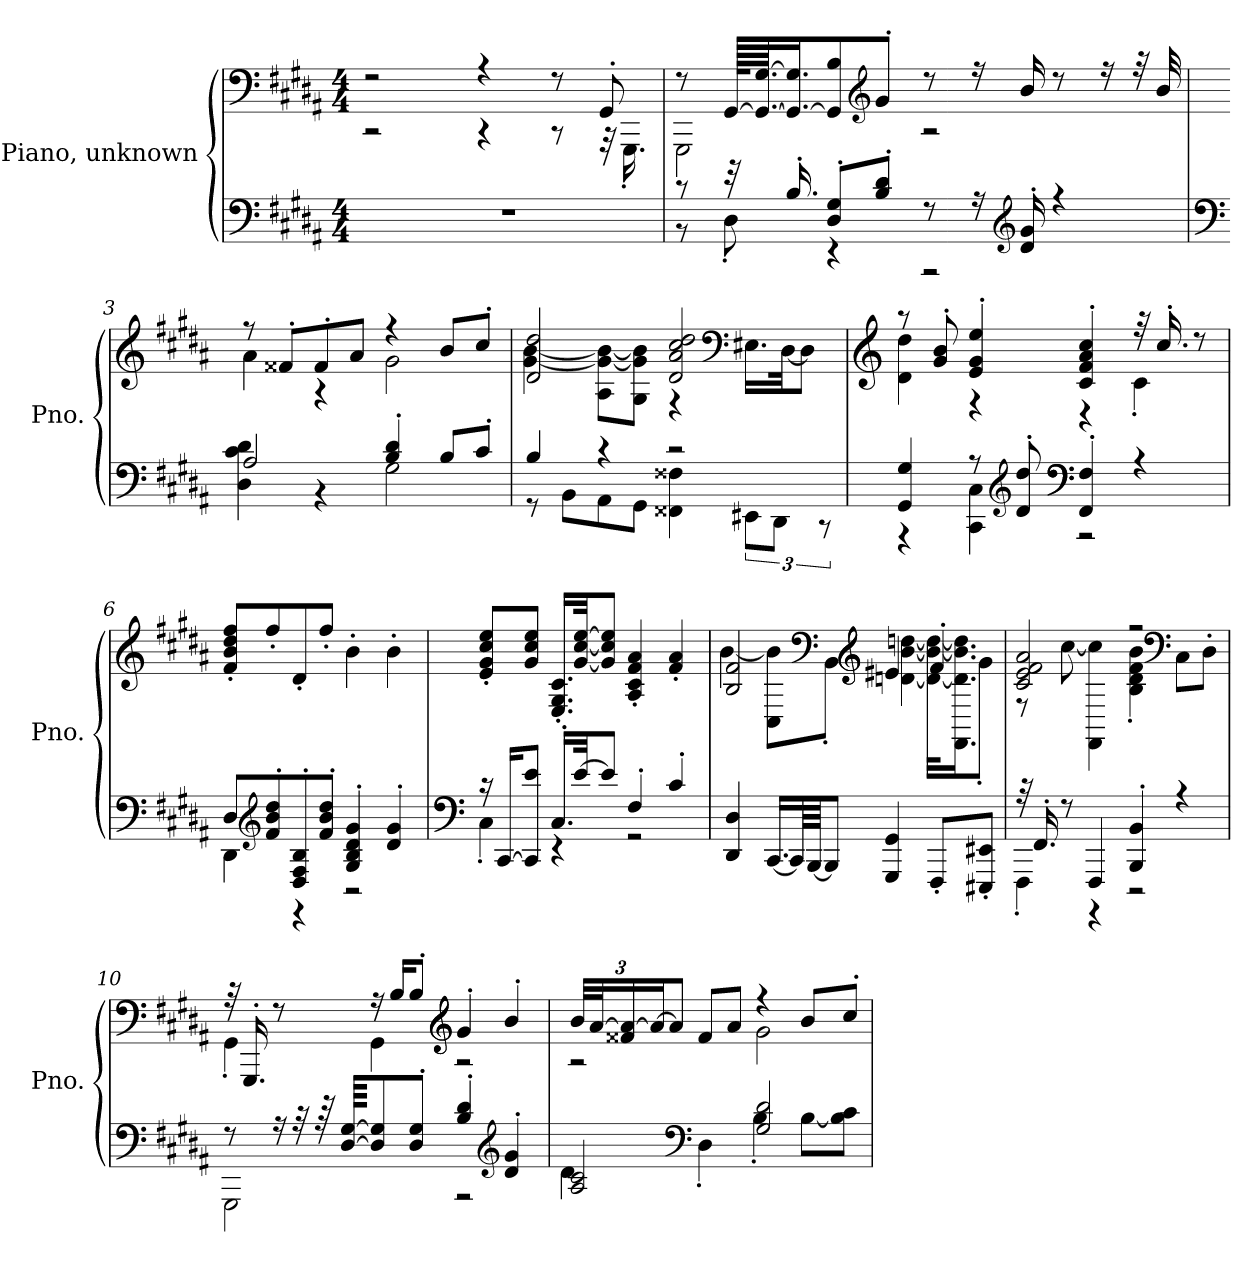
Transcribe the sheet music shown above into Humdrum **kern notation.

**kern	**kern
*part1	*part1
*staff2	*staff1
*I"Piano, unknown	*
*I'Pno.	*
*clefF4	*clefF4
*k[f#c#g#d#a#]	*k[f#c#g#d#a#]
*M4/4	*M4/4
*MM122	*MM122
=1	=1
*	*^
1r	2r	2r
.	4r	4r
.	8r	8r
.	8GG#'/	32r
.	.	16.GGG#'\
=2	=2	=2
*^	*	*
8r	8r	8r	2GGG#\
32r	8D#'\	[128GG#/KLLLL	.
.	.	64.GG#/_ [64.G#/JJ	.
16.B'/	.	16.GG#/_ 16.G#/]J	.
8D#/' 8G#/'L	4r	8GG#/] 8B/	.
*	*	*clefG2	*
8B/' 8d#/'J	.	8g#'/J	.
8r	2r	8r	2r
16r	.	16r	.
*clefG2	*	*	*
16d#/' 16g#/'	.	16b/	.
4r	.	8r	.
.	.	16r	.
.	.	32r	.
.	.	32b/	.
=3	=3	=3	=3
*clefF4	*	*	*
2A#/	4D#\ 4c#\ 4d#\	8r	4a#\
.	.	8f##X'/L	.
.	4r	8f##'/	4r
.	.	8a#/J	.
4B/' 4d#/'	2G#\	4r	2g#\
8B/L	.	8b/L	.
8c#'/J	.	8cc#'/J	.
!!LO:LB:g=z	!!
=4	=4	=4	=4
4B/	8r	2d#/ 2dd#/	[4g#\ [4b\
.	8BB\L	.	.
4r	8AA#\	.	8A#\ 8g#\_ 8b\_L
.	8GG#\J	.	8G#\ 8g#\] 8b\]J
2r	4FF##X\ 4F##X\	2d#/ 2a#/ 2cc#/ 2dd#/	4r
*	*	*clefF4	*
.	12EE#X\L	.	16.E#X\LL
.	12DD#\J	.	.
.	.	.	[32D#\JK
.	.	.	8D#\J]
.	12r	.	.
=5	=5	=5	=5
*	*	*clefG2	*
4GG#/ 4G#/	4r	8r	4d#\ 4dd#\
.	.	8g#/' 8b/'	.
8r	4CC#\ 4C#\	4e/' 4g#/' 4ee/'	4r
*clefG2	*	*	*
8d#/' 8dd#/'	.	.	.
*clefF4	*	*	*
4FF#/' 4F#/'	2r	4c#/' 4f#/' 4a#/' 4cc#/'	4r
4r	.	32r	4c#'\
.	.	16.cc#'/	.
.	.	8r	.
*	*	*v	*v
=6	=6	=6
8D#/L	4DD#\	8f#/' 8b/' 8dd#/' 8ff#/'L
*clefG2	*	*
8f#/' 8b/' 8dd#/'	.	8ff#'/
8D#/' 8F#/' 8B/'	4r	8d#'/
8f#/' 8b/' 8dd#/'J	.	8ff#'/J
4G#/' 4B/' 4d#/' 4g#/'	2r	4b'\
4d#/' 4g#/'	.	4b'\
!!LO:LB:g=z
=7	=7	=7
*clefF4	*	*
16r	4C#'\	8e/' 8g#/' 8cc#/' 8ee/'L
[16CC#/KL	.	.
8CC#/] 8e/J	.	8g#/ 8cc#/ 8ee/J
16.C#'/LL	4r	16.E/' 16.G#/' 16.c#/'LL
[32e/JK	.	[32g#/ [32cc#/ [32ee/JK
8e/J]	.	8g#/] 8cc#/] 8ee/]J
4F#'/	2r	4A#/' 4c#/' 4f#/' 4a#/'
4c#'/	.	4f#/' 4a#/'
*v	*v	*
=8	=8
*	*^
4DD#/ 4D#/	2B/ 2f#/	[4b\
[16.CC#/LL	.	8C#\ 8b\]L
64CC#/LL]	.	.
[64BBB/JJJ	.	.
*	*clefF4	*
8BBB/J]	.	8BB'\J
*	*clefG2	*
4GGG#/ 4GG#/	4e#X/	[4dn\ [4b\ [4ddn\
8FFF#'/L	4f#'/	32d\_ 32b\_ 32dd\_KLL
.	.	16.FF#\ 16.d\] 16.b\] 16.dd\]J
8EEE#X/' 8EE#X/'J	.	8g#'\J
=9	=9	=9
*^	*	*
32r	4FFF#'\	2c#/ 2e/ 2f#/ 2a#/	8r
16.FF#'/	.	.	.
8r	.	.	[8cc#\
4FFF#/	4r	.	4FF#\ 4cc#\]
4BBB/' 4BB/'	2r	2r	4B\' 4d#\' 4f#\' 4b\'
*	*	*clefF4	*
4r	.	.	8C#\L
.	.	.	8D#'\J
!!LO:LB:g=z	!!
=10	=10	=10	=10
8r	2GGG#\	32r	4GG#'\
.	.	16.GGG#'/	.
16r	.	8r	.
32r	.	.	.
64r	.	.	.
[64D#/ [64G#/KKKL	.	.	.
8D#/] 8G#/]	.	16r	4GG#\
.	.	16B/KL	.
8D#/' 8G#/'J	.	8B'/J	.
*	*	*clefG2	*
4B/' 4d#/'	2r	4g#'/	2r
*clefG2	*	*	*
4d#/' 4g#/'	.	4b'/	.
=11	=11	=11	=11
*	*	*Xbrackettup	*
2A#/ 2c#/	4d#\	48b/LLL	2r
.	.	[48a#/J	.
.	.	24f##X/ 24a#/_	.
.	.	24a#/J_	.
.	.	8a#/J]	.
*clefF4	*	*	*
.	4D#'\	8f##/L	.
.	.	8a#/J	.
2G#/ 2d#/	4B'\	4r	2g#\
.	[8B\L	8b/L	.
.	8B\] 8c#\J	8cc#'/J	.
*v	*v	*	*
*	*v	*v
=	=
*-	*-
